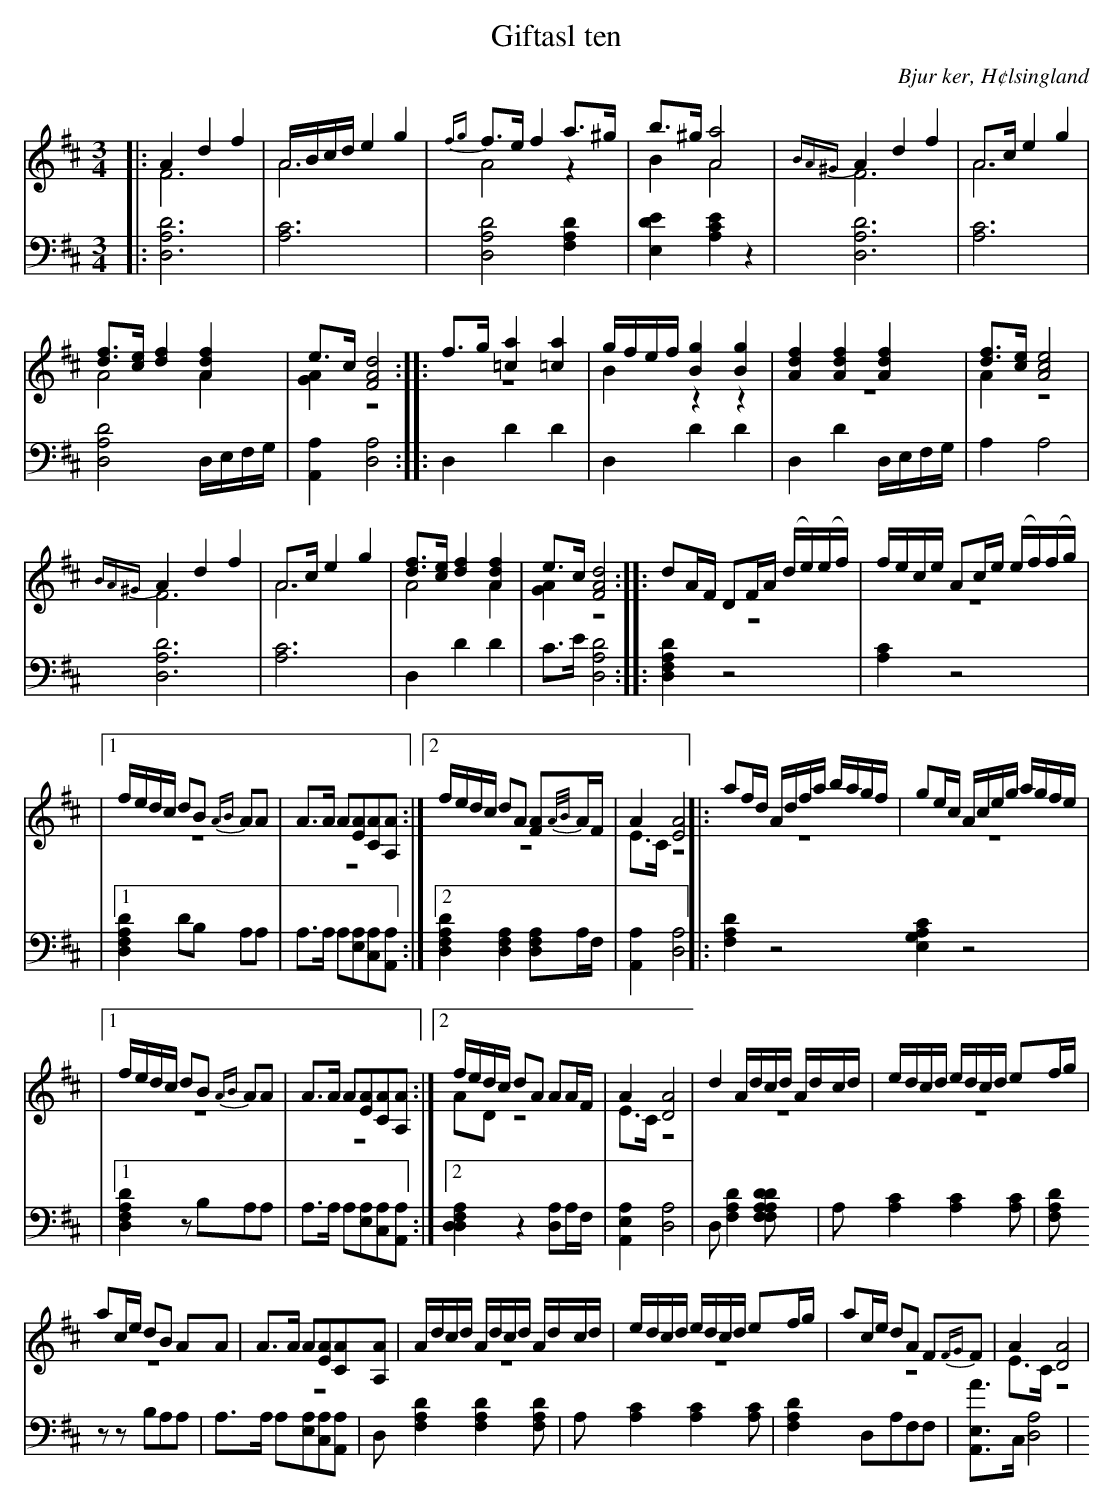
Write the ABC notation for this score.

X:1
T: Giftasl ten
O: Bjur ker, H¢lsingland
M: 3/4
L: 1/8
K: D
V:1
V:2 merge
V:3
V:1
|: A2 d2 f2|A/B/c/d/ e2 g2|{fg}f>e f2 a>^g |b>^g [A4a4]|{BA^G}A2 d2 f2|A>c e2 g2|
[df]>[ce] [d2f2] [A2d2f2]| e>c [F4A4d4]:||:f>g [=c2a2] [=c2a2]|g/f/e/f/ [B2g2] [B2g2]|[A2d2f2] [A2d2f2] [A2d2f2] |[df]>[ce] [A4c4e4]|
{BA^G}A2 d2 f2|A>c e2 g2|[df]>[ce] [d2f2] [A2d2f2]| e>c [F4A4d4]:||:dA/F/ DF/A/ (d/e/)(e/f/)|f/e/c/e/ Ac/e/ (e/f/)(f/g/)|
|1 f/e/d/c/ dB {AB}AA|A>A A[EA][CA][A,A]:|2 f/e/d/c/ dA [FA]{A/B/}A/F/|A2 [E4A4]||:af/d/ A/d/f/a/ b/a/g/f/|ge/c/ A/c/e/g/ a/g/f/e/|
|1 f/e/d/c/ dB {AB}AA|A>A A[EA][CA][A,A]:|2 f/e/d/c/ dA AA/F/| A2 [D4A4]|d2 A/d/c/d/ A/d/c/d/|e/d/c/d/ e/d/c/d/ ef/g/|
ac/e/ dB AA|A>A A[EA][CA][A,A]|A/d/c/d/ A/d/c/d/ A/d/c/d/|e/d/c/d/ e/d/c/d/ ef/g/| ac/e/ dA F{FG}F|A2 [D4A4]|
V:2
|: F6| A6|A4 z2|B2 A4|F6| A6|
A4 A2|[G2A2] z4:||:z6|B2 z2 z2|z6|A2 z4|
F6|A6|A4 A2|[G2A2] z4:||:z6|z6|
|1 z6|z6:|2 z6|E>C z4||:z6|z6|
|1 z6|z6:|2 AD z4|E>C z4|z6|z6|
z6|z6|z6|z6|z6|E>C z4|
V:3 clef=bass
|: [D,6A,6D6]| [A,6C6]|[D,4A,4D4] [F,2A,2D2]|[E,2D2E2] [A,2C2E2] z2|[D,6A,6D6]| [A,6C6]|
[D,4A,4D4] D,/E,/F,/G,/|[A,,2A,2] [D,4A,4] :||:D,2 D2 D2|D,2 D2 D2|D,2 D2 D,/E,/F,/G,/|A,2 A,4|
[D,6A,6D6]|[A,6C6]| D,2 D2 D2|C>E [D,4A,4D4] :||:[D,2F,2A,2D2] z4|[A,2C2] z4|
|1 [D,2F,2A,2D2] DB, A,A,|A,>A, A,[E,A,][C,A,][A,,A,]:|2 [D,2F,2A,2D2] [D,2F,2A,2] [D,F,A,]A,/F,/ |[A,,2A,2][D,4A,4]||:[F,2A,2D2] z4 [E,2G,2A,2C2] z4|
|1 [D,2F,2A,2D2] zB,A,A,|A,>A, A,[E,A,][C,A,][A,,A,]:|2 [D,2F,2A,2D,2] z2 [D,A,]A,/F,/| [A,,2E,2A,2] [D,4A,4]|D, [F,2A,2D2] [F,2A,2D2 [F,A,D]|A, [A,2C2] [A,2C2] [A,C] |
[F,A,D] zz B,A,A,|A,>A, A,[E,A,][C,A,][A,,A,]|D, [F,2A,2D2] [F,2A,2D2] [F,A,D]|A, [A,2C2] [A,2C2] [A,C] |[F,2A,2D2] D,A,F,F,|[A,,E,A]>C, [D,4A,4]|
